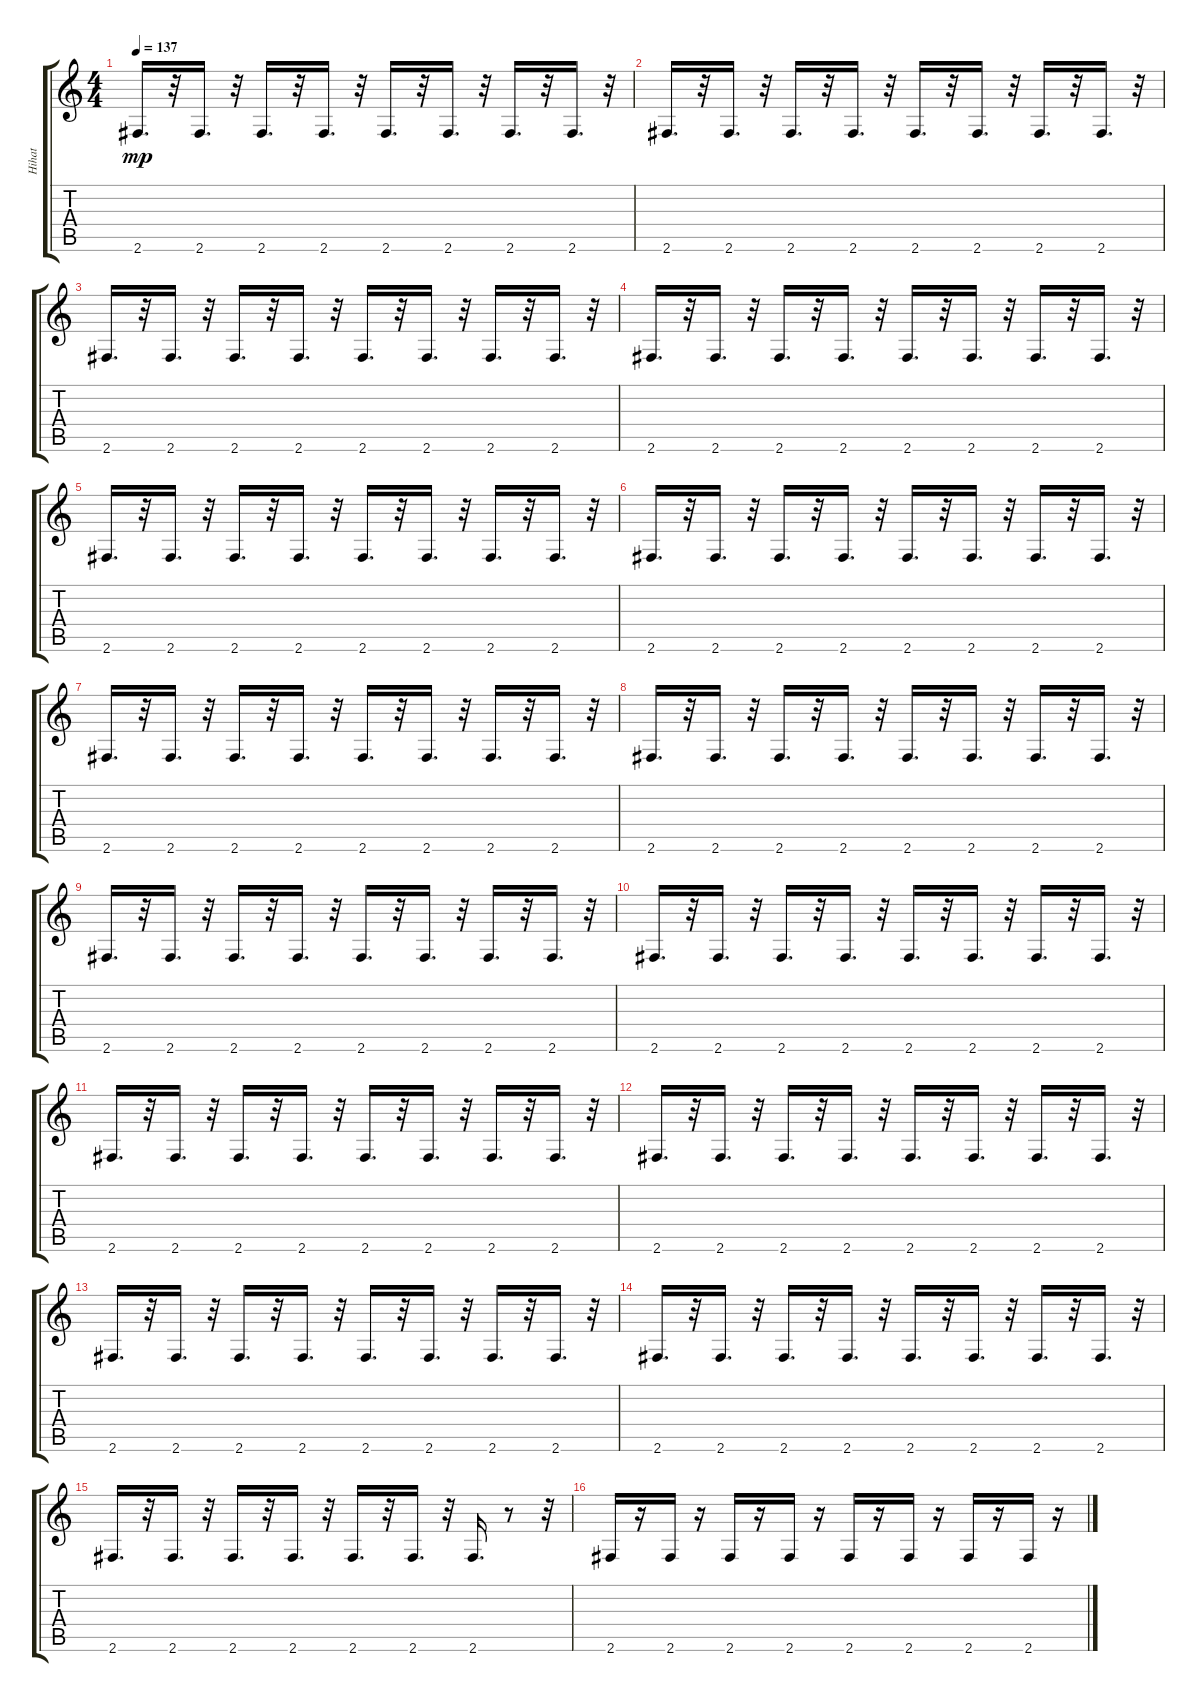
\track ("Hihat" "Hihat") {instrument acousticguitarsteel}
\staff {score tabs}
\tuning (E4 B3 G3 D3 A2 E2) {hide}
\ts (4 4)
\tempo 137
\clef g2
\ks c
2.6.16{d dy mp} r.32 2.6.16{d} r.32 2.6.16{d} r.32 2.6.16{d} r.32 2.6.16{d} r.32 2.6.16{d} r.32 2.6.16{d} r.32 2.6.16{d} r.32 |
2.6.16{d} r.32 2.6.16{d} r.32 2.6.16{d} r.32 2.6.16{d} r.32 2.6.16{d} r.32 2.6.16{d} r.32 2.6.16{d} r.32 2.6.16{d} r.32 |
2.6.16{d} r.32 2.6.16{d} r.32 2.6.16{d} r.32 2.6.16{d} r.32 2.6.16{d} r.32 2.6.16{d} r.32 2.6.16{d} r.32 2.6.16{d} r.32 |
2.6.16{d} r.32 2.6.16{d} r.32 2.6.16{d} r.32 2.6.16{d} r.32 2.6.16{d} r.32 2.6.16{d} r.32 2.6.16{d} r.32 2.6.16{d} r.32 |
2.6.16{d} r.32 2.6.16{d} r.32 2.6.16{d} r.32 2.6.16{d} r.32 2.6.16{d} r.32 2.6.16{d} r.32 2.6.16{d} r.32 2.6.16{d} r.32 |
2.6.16{d} r.32 2.6.16{d} r.32 2.6.16{d} r.32 2.6.16{d} r.32 2.6.16{d} r.32 2.6.16{d} r.32 2.6.16{d} r.32 2.6.16{d} r.32 |
2.6.16{d} r.32 2.6.16{d} r.32 2.6.16{d} r.32 2.6.16{d} r.32 2.6.16{d} r.32 2.6.16{d} r.32 2.6.16{d} r.32 2.6.16{d} r.32 |
2.6.16{d} r.32 2.6.16{d} r.32 2.6.16{d} r.32 2.6.16{d} r.32 2.6.16{d} r.32 2.6.16{d} r.32 2.6.16{d} r.32 2.6.16{d} r.32 |
2.6.16{d} r.32 2.6.16{d} r.32 2.6.16{d} r.32 2.6.16{d} r.32 2.6.16{d} r.32 2.6.16{d} r.32 2.6.16{d} r.32 2.6.16{d} r.32 |
2.6.16{d} r.32 2.6.16{d} r.32 2.6.16{d} r.32 2.6.16{d} r.32 2.6.16{d} r.32 2.6.16{d} r.32 2.6.16{d} r.32 2.6.16{d} r.32 |
2.6.16{d} r.32 2.6.16{d} r.32 2.6.16{d} r.32 2.6.16{d} r.32 2.6.16{d} r.32 2.6.16{d} r.32 2.6.16{d} r.32 2.6.16{d} r.32 |
2.6.16{d} r.32 2.6.16{d} r.32 2.6.16{d} r.32 2.6.16{d} r.32 2.6.16{d} r.32 2.6.16{d} r.32 2.6.16{d} r.32 2.6.16{d} r.32 |
2.6.16{d} r.32 2.6.16{d} r.32 2.6.16{d} r.32 2.6.16{d} r.32 2.6.16{d} r.32 2.6.16{d} r.32 2.6.16{d} r.32 2.6.16{d} r.32 |
2.6.16{d} r.32 2.6.16{d} r.32 2.6.16{d} r.32 2.6.16{d} r.32 2.6.16{d} r.32 2.6.16{d} r.32 2.6.16{d} r.32 2.6.16{d} r.32 |
2.6.16{d} r.32 2.6.16{d} r.32 2.6.16{d} r.32 2.6.16{d} r.32 2.6.16{d} r.32 2.6.16{d} r.32 2.6.16{d} r.8 r.32 |
2.6.16 r.16 2.6.16 r.16 2.6.16 r.16 2.6.16 r.16 2.6.16 r.16 2.6.16 r.16 2.6.16 r.16 2.6.16 r.16
